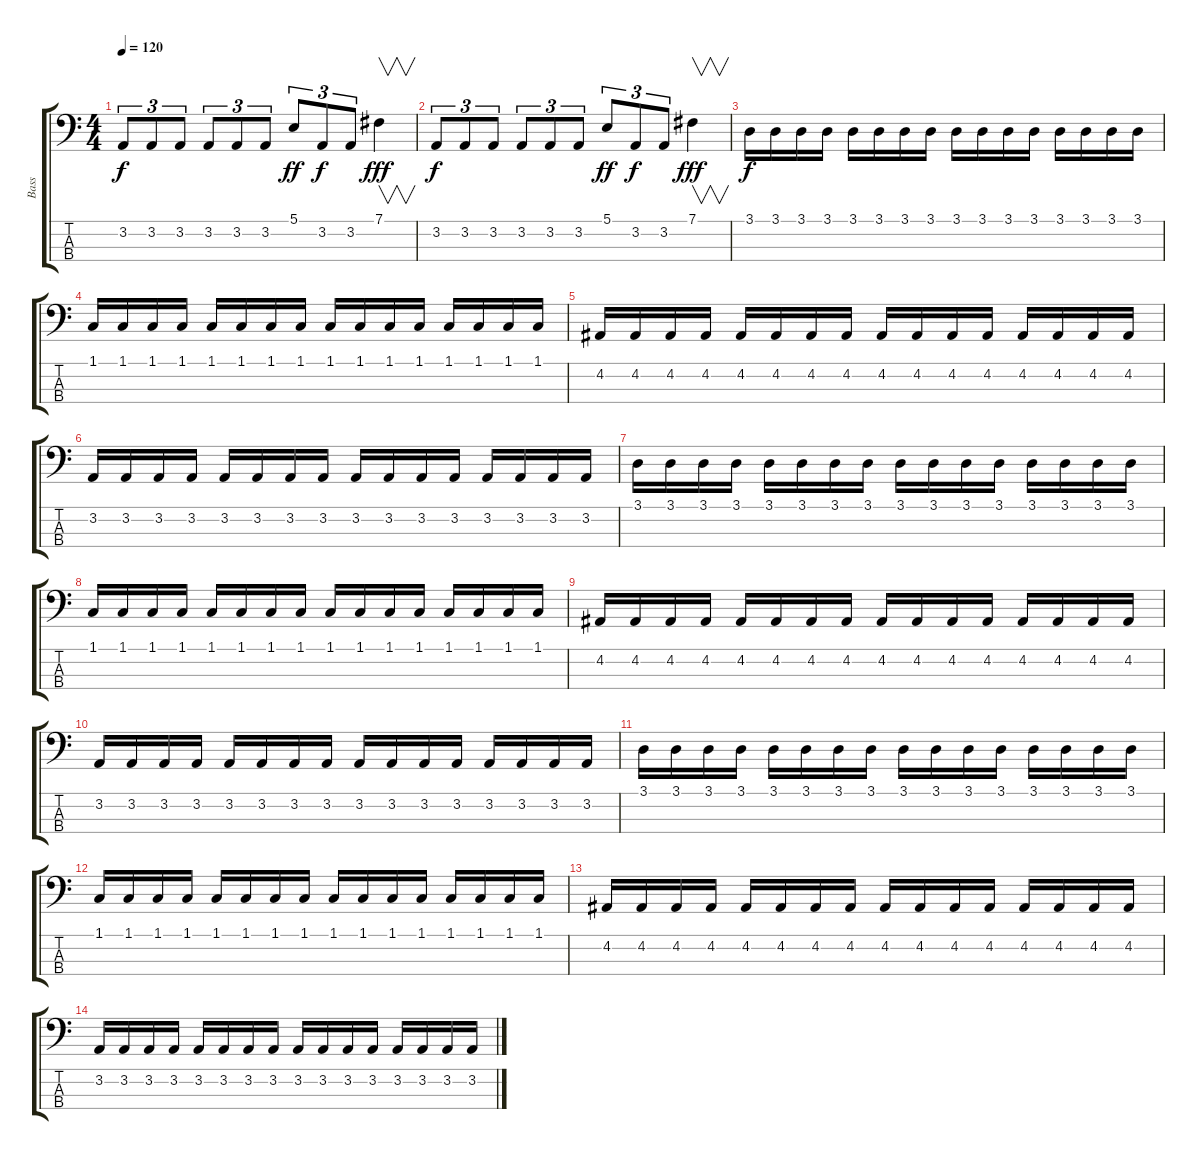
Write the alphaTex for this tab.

\track ("Bass" "Bass") {instrument electricbassfinger}
\staff {score tabs}
\tuning (B1 Gb1 Db1 Ab0) {hide}
\ts (4 4)
\tempo 120
\clef f4
\ks c
3.2.8{tu (3 2) dy f} 3.2.8{tu (3 2)} 3.2.8{tu (3 2)} 3.2.8{tu (3 2)} 3.2.8{tu (3 2)} 3.2.8{tu (3 2)} 5.1.8{tu (3 2) dy ff} 3.2.8{tu (3 2) dy f} 3.2.8{tu (3 2)} 7.1.4{v dy fff} |
3.2.8{tu (3 2) dy f} 3.2.8{tu (3 2)} 3.2.8{tu (3 2)} 3.2.8{tu (3 2)} 3.2.8{tu (3 2)} 3.2.8{tu (3 2)} 5.1.8{tu (3 2) dy ff} 3.2.8{tu (3 2) dy f} 3.2.8{tu (3 2)} 7.1.4{v dy fff} |
3.1.16{dy f} 3.1.16 3.1.16 3.1.16 3.1.16 3.1.16 3.1.16 3.1.16 3.1.16 3.1.16 3.1.16 3.1.16 3.1.16 3.1.16 3.1.16 3.1.16 |
1.1.16 1.1.16 1.1.16 1.1.16 1.1.16 1.1.16 1.1.16 1.1.16 1.1.16 1.1.16 1.1.16 1.1.16 1.1.16 1.1.16 1.1.16 1.1.16 |
4.2.16 4.2.16 4.2.16 4.2.16 4.2.16 4.2.16 4.2.16 4.2.16 4.2.16 4.2.16 4.2.16 4.2.16 4.2.16 4.2.16 4.2.16 4.2.16 |
3.2.16 3.2.16 3.2.16 3.2.16 3.2.16 3.2.16 3.2.16 3.2.16 3.2.16 3.2.16 3.2.16 3.2.16 3.2.16 3.2.16 3.2.16 3.2.16 |
3.1.16 3.1.16 3.1.16 3.1.16 3.1.16 3.1.16 3.1.16 3.1.16 3.1.16 3.1.16 3.1.16 3.1.16 3.1.16 3.1.16 3.1.16 3.1.16 |
1.1.16 1.1.16 1.1.16 1.1.16 1.1.16 1.1.16 1.1.16 1.1.16 1.1.16 1.1.16 1.1.16 1.1.16 1.1.16 1.1.16 1.1.16 1.1.16 |
4.2.16 4.2.16 4.2.16 4.2.16 4.2.16 4.2.16 4.2.16 4.2.16 4.2.16 4.2.16 4.2.16 4.2.16 4.2.16 4.2.16 4.2.16 4.2.16 |
3.2.16 3.2.16 3.2.16 3.2.16 3.2.16 3.2.16 3.2.16 3.2.16 3.2.16 3.2.16 3.2.16 3.2.16 3.2.16 3.2.16 3.2.16 3.2.16 |
3.1.16{volume 8} 3.1.16 3.1.16 3.1.16 3.1.16 3.1.16 3.1.16 3.1.16 3.1.16 3.1.16 3.1.16 3.1.16 3.1.16 3.1.16 3.1.16 3.1.16 |
1.1.16 1.1.16 1.1.16 1.1.16 1.1.16 1.1.16 1.1.16 1.1.16 1.1.16 1.1.16 1.1.16 1.1.16 1.1.16 1.1.16 1.1.16 1.1.16 |
4.2.16{volume 0} 4.2.16 4.2.16 4.2.16 4.2.16 4.2.16 4.2.16 4.2.16 4.2.16 4.2.16 4.2.16 4.2.16 4.2.16 4.2.16 4.2.16 4.2.16 |
3.2.16 3.2.16 3.2.16 3.2.16 3.2.16 3.2.16 3.2.16 3.2.16 3.2.16 3.2.16 3.2.16 3.2.16 3.2.16 3.2.16 3.2.16 3.2.16
